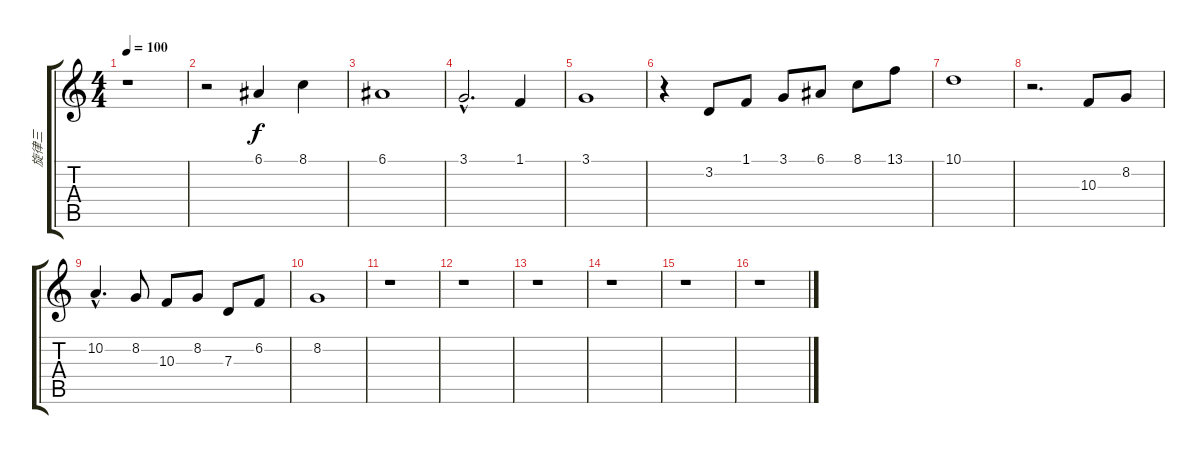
\track ("旋律三" "旋律三") {instrument tenorsax}
\staff {score tabs}
\tuning (E4 B3 G3 D3 A2 E2) {hide}
\ts (4 4)
\tempo 100
\clef g2
\ks c
r.1{dy f} |
r.2 6.1.4 8.1.4 |
6.1.1 |
3.1{hac}.2{d} 1.1.4 |
3.1.1 |
r.4 3.2.8 1.1.8 3.1.8 6.1.8 8.1.8 13.1.8 |
10.1.1 |
r.2{d} 10.3.8 8.2.8 |
10.2{hac}.4{d} 8.2.8 10.3.8 8.2.8 7.3.8 6.2.8 |
8.2.1 |
r.1 |
r.1 |
r.1 |
r.1 |
r.1 |
r.1
